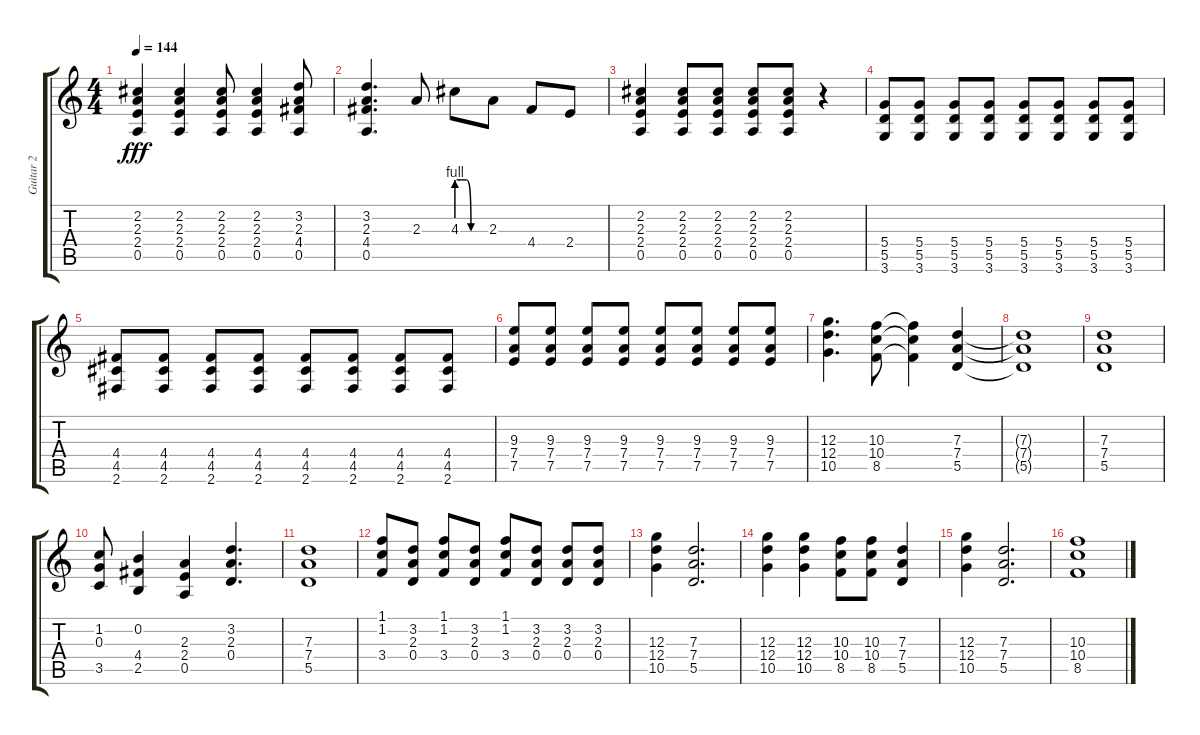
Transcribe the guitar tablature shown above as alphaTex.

\track ("Guitar 2" "Guitar 2") {instrument overdrivenguitar}
\staff {score tabs}
\tuning (E4 B3 G3 D3 A2 E2) {hide}
\ts (4 4)
\tempo 144
\clef g2
\ks c
(2.2 2.3 2.4 0.5).4{dy fff} (2.2 2.3 2.4 0.5).4 (2.2 2.3 2.4 0.5).8 (2.2 2.3 2.4 0.5).4 (3.2 2.3 4.4 0.5).8 |
(3.2 2.3 4.4 0.5).4{d} 2.3.8 4.3{be (custom 0 4 10 4 20 4 30 0 60 0)}.8 2.3.8 4.4.8 2.4.8 |
(2.2 2.3 2.4 0.5).4 (2.2 2.3 2.4 0.5).8 (2.2 2.3 2.4 0.5).8 (2.2 2.3 2.4 0.5).8 (2.2 2.3 2.4 0.5).8 r.4 |
(5.4 5.5 3.6).8 (5.4 5.5 3.6).8 (5.4 5.5 3.6).8 (5.4 5.5 3.6).8 (5.4 5.5 3.6).8 (5.4 5.5 3.6).8 (5.4 5.5 3.6).8 (5.4 5.5 3.6).8 |
(4.4 4.5 2.6).8 (4.4 4.5 2.6).8 (4.4 4.5 2.6).8 (4.4 4.5 2.6).8 (4.4 4.5 2.6).8 (4.4 4.5 2.6).8 (4.4 4.5 2.6).8 (4.4 4.5 2.6).8 |
(9.3 7.4 7.5).8 (9.3 7.4 7.5).8 (9.3 7.4 7.5).8 (9.3 7.4 7.5).8 (9.3 7.4 7.5).8 (9.3 7.4 7.5).8 (9.3 7.4 7.5).8 (9.3 7.4 7.5).8 |
(12.3 12.4 10.5).4{d} (10.3 10.4 8.5).8 (10.3{t} 10.4{t} 8.5{t}).4 (7.3 7.4 5.5).4 |
(7.3{t} 7.4{t} 5.5{t}).1 |
(7.3 7.4 5.5).1 |
(1.2 0.3 3.5).8 (0.2 4.4 2.5).4 (2.3 2.4 0.5).4 (3.2 2.3 0.4).4{d} |
(7.3 7.4 5.5).1 |
(1.1 1.2 3.4).8 (3.2 2.3 0.4).8 (1.1 1.2 3.4).8 (3.2 2.3 0.4).8 (1.1 1.2 3.4).8 (3.2 2.3 0.4).8 (3.2 2.3 0.4).8 (3.2 2.3 0.4).8 |
(12.3 12.4 10.5).4 (7.3 7.4 5.5).2{d} |
(12.3 12.4 10.5).4 (12.3 12.4 10.5).4 (10.3 10.4 8.5).8 (10.3 10.4 8.5).8 (7.3 7.4 5.5).4 |
(12.3 12.4 10.5).4 (7.3 7.4 5.5).2{d} |
(10.3 10.4 8.5).1
